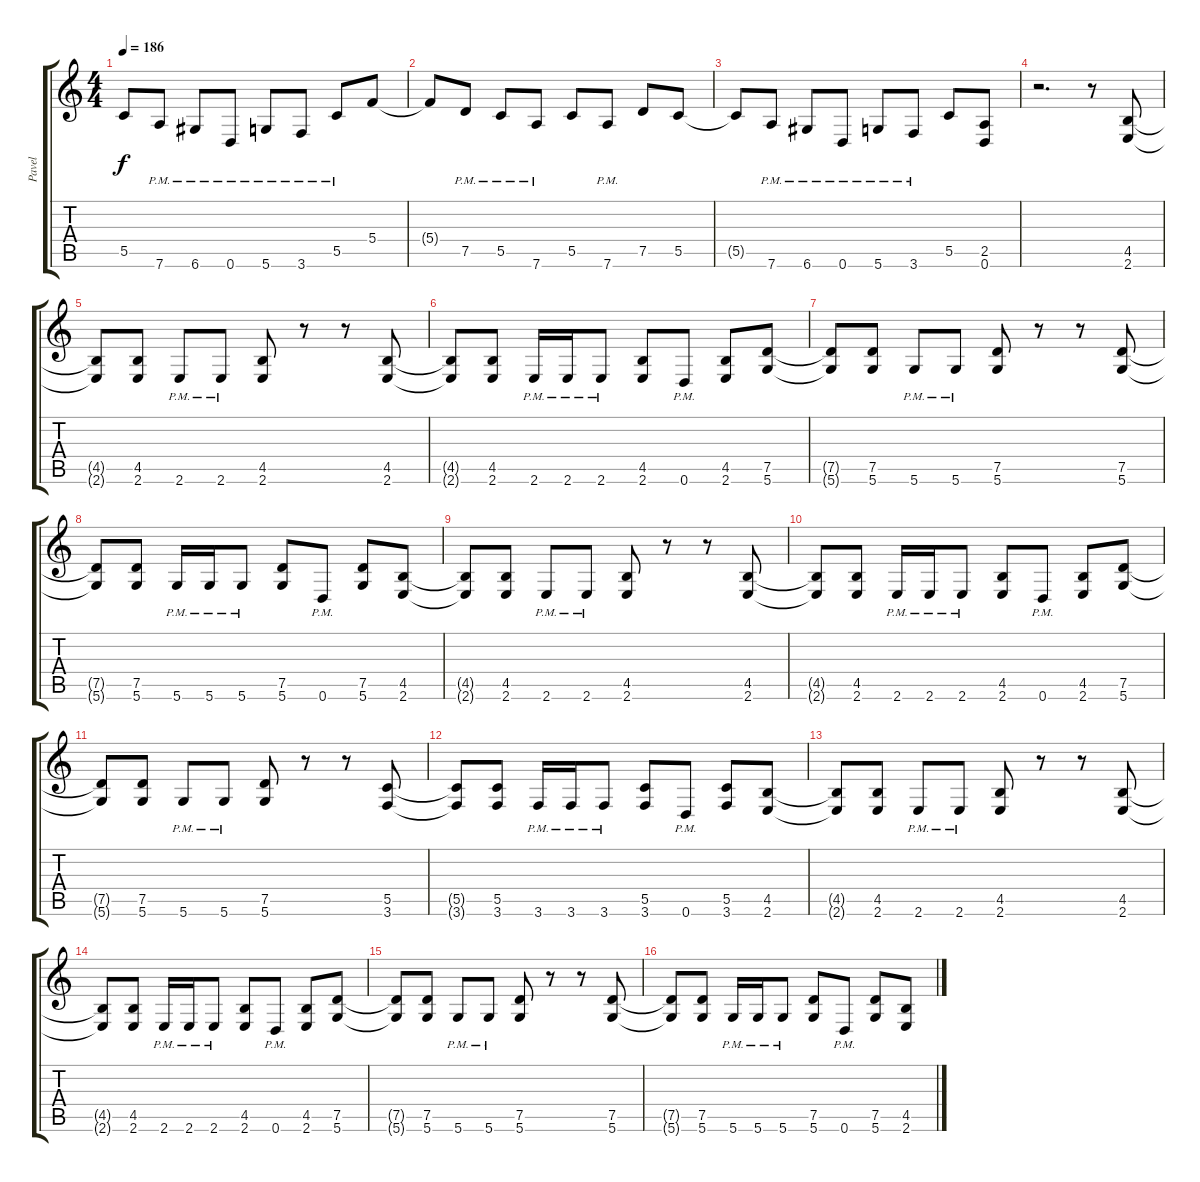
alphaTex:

\track ("Pavel" "Pavel") {instrument overdrivenguitar}
\staff {score tabs}
\tuning (D4 A3 F3 C3 G2 D2) {hide}
\ts (4 4)
\tempo 186
\clef g2
\ks c
5.5{t}.8{dy f} 7.6{pm}.8 6.6{pm}.8 0.6{pm}.8 5.6{pm}.8 3.6{pm}.8 5.5{pm}.8 5.4.8 |
5.4{t}.8 7.5{pm}.8 5.5{pm}.8 7.6{pm}.8 5.5.8 7.6{pm}.8 7.5.8 5.5.8 |
5.5{t}.8 7.6{pm}.8 6.6{pm}.8 0.6{pm}.8 5.6{pm}.8 3.6{pm}.8 5.5.8 (2.5 0.6).8 |
r.2{d} r.8 (4.5 2.6).8 |
(4.5{t} 2.6{t}).8 (4.5 2.6).8 2.6{pm}.8 2.6{pm}.8 (4.5 2.6).8 r.8 r.8 (4.5 2.6).8 |
(4.5{t} 2.6{t}).8 (4.5 2.6).8 2.6{pm}.16 2.6{pm}.16 2.6{pm}.8 (4.5 2.6).8 0.6{pm}.8 (4.5 2.6).8 (7.5 5.6).8 |
(7.5{t} 5.6{t}).8 (7.5 5.6).8 5.6{pm}.8 5.6{pm}.8 (7.5 5.6).8 r.8 r.8 (7.5 5.6).8 |
(7.5{t} 5.6{t}).8 (7.5 5.6).8 5.6{pm}.16 5.6{pm}.16 5.6{pm}.8 (7.5 5.6).8 0.6{pm}.8 (7.5 5.6).8 (4.5 2.6).8 |
(4.5{t} 2.6{t}).8 (4.5 2.6).8 2.6{pm}.8 2.6{pm}.8 (4.5 2.6).8 r.8 r.8 (4.5 2.6).8 |
(4.5{t} 2.6{t}).8 (4.5 2.6).8 2.6{pm}.16 2.6{pm}.16 2.6{pm}.8 (4.5 2.6).8 0.6{pm}.8 (4.5 2.6).8 (7.5 5.6).8 |
(7.5{t} 5.6{t}).8 (7.5 5.6).8 5.6{pm}.8 5.6{pm}.8 (7.5 5.6).8 r.8 r.8 (5.5 3.6).8 |
(5.5{t} 3.6{t}).8 (5.5 3.6).8 3.6{pm}.16 3.6{pm}.16 3.6{pm}.8 (5.5 3.6).8 0.6{pm}.8 (5.5 3.6).8 (4.5 2.6).8 |
(4.5{t} 2.6{t}).8 (4.5 2.6).8 2.6{pm}.8 2.6{pm}.8 (4.5 2.6).8 r.8 r.8 (4.5 2.6).8 |
(4.5{t} 2.6{t}).8 (4.5 2.6).8 2.6{pm}.16 2.6{pm}.16 2.6{pm}.8 (4.5 2.6).8 0.6{pm}.8 (4.5 2.6).8 (7.5 5.6).8 |
(7.5{t} 5.6{t}).8 (7.5 5.6).8 5.6{pm}.8 5.6{pm}.8 (7.5 5.6).8 r.8 r.8 (7.5 5.6).8 |
(7.5{t} 5.6{t}).8 (7.5 5.6).8 5.6{pm}.16 5.6{pm}.16 5.6{pm}.8 (7.5 5.6).8 0.6{pm}.8 (7.5 5.6).8 (4.5 2.6).8
